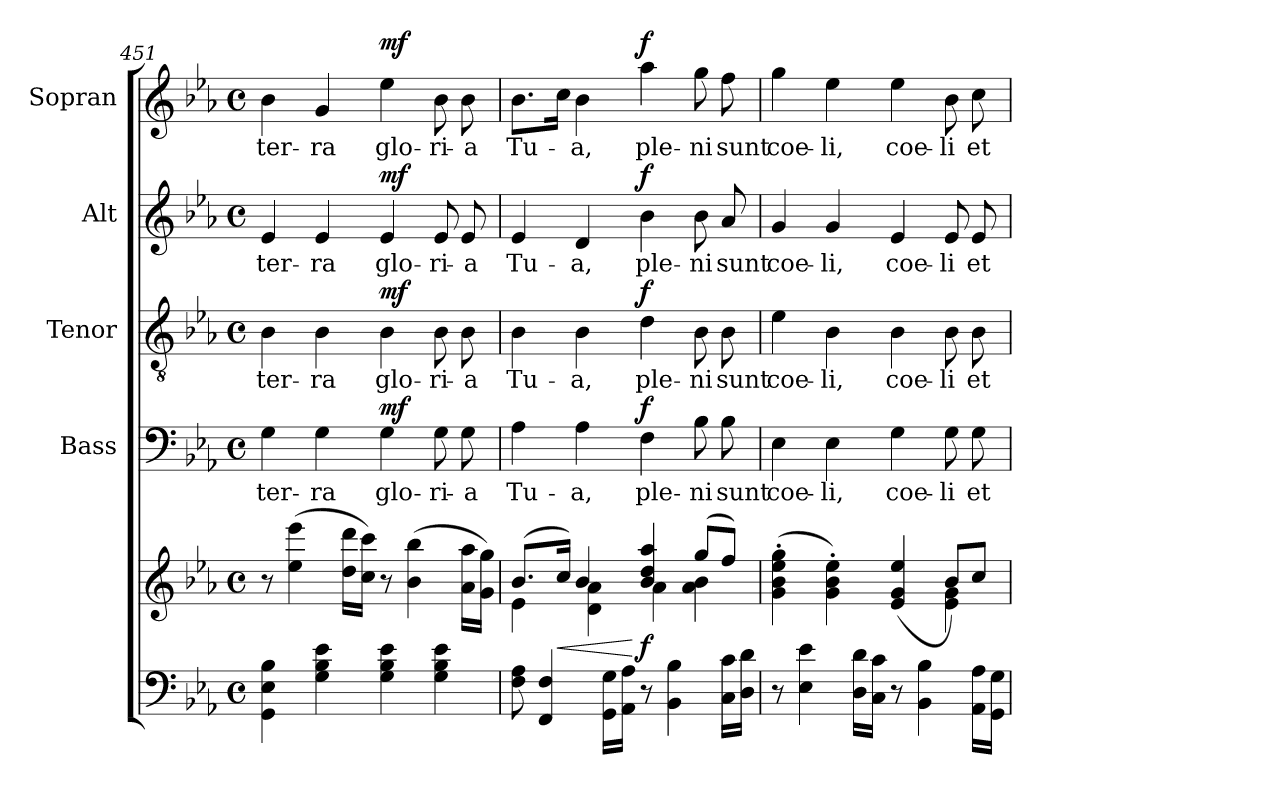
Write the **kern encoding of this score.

**kern	**kern	**dynam	**kern	**text	**dynam	**kern	**text	**dynam	**kern	**text	**dynam	**kern	**text	**dynam
*part5	*part5	*part5	*part4	*part4	*part4	*part3	*part3	*part3	*part2	*part2	*part2	*part1	*part1	*part1
*staff6	*staff5	*staff5/6	*staff4	*staff4	*staff4	*staff3	*staff3	*staff3	*staff2	*staff2	*staff2	*staff1	*staff1	*staff1
*	*	*	*I"Bass	*	*	*I"Tenor	*	*	*I"Alt	*	*	*I"Sopran	*	*
*	*	*	*I'B.	*	*	*I'T.	*	*	*I'A.	*	*	*I'S.	*	*
!!LO:LB:g=z
*clefF4	*clefG2	*	*clefF4	*	*	*clefGv2	*	*	*clefG2	*	*	*clefG2	*	*
*k[b-e-a-]	*k[b-e-a-]	*	*k[b-e-a-]	*	*	*k[b-e-a-]	*	*	*k[b-e-a-]	*	*	*k[b-e-a-]	*	*
*E-:	*E-:	*	*E-:	*	*	*E-:	*	*	*E-:	*	*	*E-:	*	*
*M4/4	*M4/4	*	*M4/4	*	*	*M4/4	*	*	*M4/4	*	*	*M4/4	*	*
*met(c)	*met(c)	*	*met(c)	*	*	*met(c)	*	*	*met(c)	*	*	*met(c)	*	*
=451	=451	=451	=451	=451	=451	=451	=451	=451	=451	=451	=451	=451	=451	=451
!	!	!	!	!LO:LY:b	!	!	!LO:LY:b	!	!	!LO:LY:b	!	!	!LO:LY:b	!
4GG\ 4E-\ 4B-\	8r	.	4G\	ter-	.	4B-\	ter-	.	4e-/	ter-	.	4b-\	ter-	.
.	(>4ee-\ 4eee-\	.	.	.	.	.	.	.	.	.	.	.	.	.
!	!	!	!	!LO:LY:b	!	!	!LO:LY:b	!	!	!LO:LY:b	!	!	!LO:LY:b	!
4G\ 4B-\ 4e-\	.	.	4G\	-ra	.	4B-\	-ra	.	4e-/	-ra	.	4g/	-ra	.
.	16dd\ 16ddd\LL	.	.	.	.	.	.	.	.	.	.	.	.	.
.	16cc\ 16ccc\JJ)	.	.	.	.	.	.	.	.	.	.	.	.	.
!	!	!	!	!LO:LY:b	!LO:DY:a	!	!LO:LY:b	!LO:DY:a	!	!LO:LY:b	!LO:DY:a	!	!LO:LY:b	!LO:DY:a
4G\ 4B-\ 4e-\	8r	.	4G\	glo-	mf	4B-\	glo-	mf	4e-/	glo-	mf	4ee-\	glo-	mf
.	(>4b-\ 4bb-\	.	.	.	.	.	.	.	.	.	.	.	.	.
!	!	!	!	!LO:LY:b	!	!	!LO:LY:b	!	!	!LO:LY:b	!	!	!LO:LY:b	!
4G\ 4B-\ 4e-\	.	.	8G\	-ri-	.	8B-\	-ri-	.	8e-/	-ri-	.	8b-\	-ri-	.
!	!	!	!	!LO:LY:b	!	!	!LO:LY:b	!	!	!LO:LY:b	!	!	!LO:LY:b	!
.	16a-\ 16aa-\LL	.	8G\	-a	.	8B-\	-a	.	8e-/	-a	.	8b-\	-a	.
.	16g\ 16gg\JJ)	.	.	.	.	.	.	.	.	.	.	.	.	.
=452	=452	=452	=452	=452	=452	=452	=452	=452	=452	=452	=452	=452	=452	=452
*	*^	*	*	*	*	*	*	*	*	*	*	*	*	*
!	!	!	!	!	!LO:LY:b	!	!	!LO:LY:b	!	!	!LO:LY:b	!	!	!LO:LY:b	!
8F\ 8A-\	(>8.b-/L	4e-\	.	4A-\	Tu-	.	4B-\	Tu-	.	4e-/	Tu-	.	8.b-\L	Tu-	.
4FF/ 4F/	.	.	.	.	.	.	.	.	.	.	.	.	.	.	.
!	!	!	!LO:HP:b	!	!	!	!	!	!	!	!	!	!	!	!
.	16cc/Jk)	.	<	.	.	.	.	.	.	.	.	.	16cc\Jk	.	.
!	!	!	!	!	!LO:LY:b	!	!	!LO:LY:b	!	!	!LO:LY:b	!	!	!LO:LY:b	!
.	4b-/	4d\ 4a-\	.	4A-\	-a,	.	4B-\	-a,	.	4d/	-a,	.	4b-\	-a,	.
16GG\ 16G\LL	.	.	.	.	.	.	.	.	.	.	.	.	.	.	.
16AA-\ 16A-\JJ	.	.	.	.	.	.	.	.	.	.	.	.	.	.	.
!	!	!	!LO:DY:n=1:b	!	!LO:LY:b	!LO:DY:a	!	!LO:LY:b	!LO:DY:a	!	!LO:LY:b	!LO:DY:a	!	!LO:LY:b	!LO:DY:a
8r	4b-/ 4dd/ 4aa-/	4a-\	[ f	4F\	ple-	f	4d\	ple-	f	4b-\	ple-	f	4aa-\	ple-	f
4BB-\ 4B-\	.	.	.	.	.	.	.	.	.	.	.	.	.	.	.
!	!	!	!	!	!LO:LY:b	!	!	!LO:LY:b	!	!	!LO:LY:b	!	!	!LO:LY:b	!
.	(>8gg/L	4a-\ 4b-\	.	8B-\	-ni	.	8B-\	-ni	.	8b-\	-ni	.	8gg\	-ni	.
!	!	!	!	!	!LO:LY:b	!	!	!LO:LY:b	!	!	!LO:LY:b	!	!	!LO:LY:b	!
16C\ 16c\LL	8ff/J)	.	.	8B-\	sunt	.	8B-\	sunt	.	8a-/	sunt	.	8ff\	sunt	.
16D\ 16d\JJ	.	.	.	.	.	.	.	.	.	.	.	.	.	.	.
=453	=453	=453	=453	=453	=453	=453	=453	=453	=453	=453	=453	=453	=453	=453	=453
!	!	!	!	!	!LO:LY:b	!	!	!LO:LY:b	!	!	!LO:LY:b	!	!	!LO:LY:b	!
8r	(>4g\'> 4b-\'> 4ee-\'> 4gg\'>	2.ryy	.	4E-\	coe-	.	4e-\	coe-	.	4g/	coe-	.	4gg\	coe-	.
4E-\ 4e-\	.	.	.	.	.	.	.	.	.	.	.	.	.	.	.
!	!	!	!	!	!LO:LY:b	!	!	!LO:LY:b	!	!	!LO:LY:b	!	!	!LO:LY:b	!
.	4g\'> 4b-\'> 4ee-\'>)	.	.	4E-\	-li,	.	4B-\	-li,	.	4g/	-li,	.	4ee-\	-li,	.
16D\ 16d\LL	.	.	.	.	.	.	.	.	.	.	.	.	.	.	.
16C\ 16c\JJ	.	.	.	.	.	.	.	.	.	.	.	.	.	.	.
!	!	!	!	!	!LO:LY:b	!	!	!LO:LY:b	!	!	!LO:LY:b	!	!	!LO:LY:b	!
8r	(4e-/ 4g/ 4ee-/	.	.	4G\	coe-	.	4B-\	coe-	.	4e-/	coe-	.	4ee-\	coe-	.
4BB-\ 4B-\	.	.	.	.	.	.	.	.	.	.	.	.	.	.	.
!	!	!	!	!	!LO:LY:b	!	!	!LO:LY:b	!	!	!LO:LY:b	!	!	!LO:LY:b	!
.	8b-/L)	4e-\ 4g\	.	8G\	-li	.	8B-\	-li	.	8e-/	-li	.	8b-\	-li	.
!	!	!	!	!	!LO:LY:b	!	!	!LO:LY:b	!	!	!LO:LY:b	!	!	!LO:LY:b	!
16AA-\ 16A-\LL	8cc/J	.	.	8G\	et	.	8B-\	et	.	8e-/	et	.	8cc\	et	.
16GG\ 16G\JJ	.	.	.	.	.	.	.	.	.	.	.	.	.	.	.
*	*v	*v	*	*	*	*	*	*	*	*	*	*	*	*	*
=	=	=	=	=	=	=	=	=	=	=	=	=	=	=
*-	*-	*-	*-	*-	*-	*-	*-	*-	*-	*-	*-	*-	*-	*-
